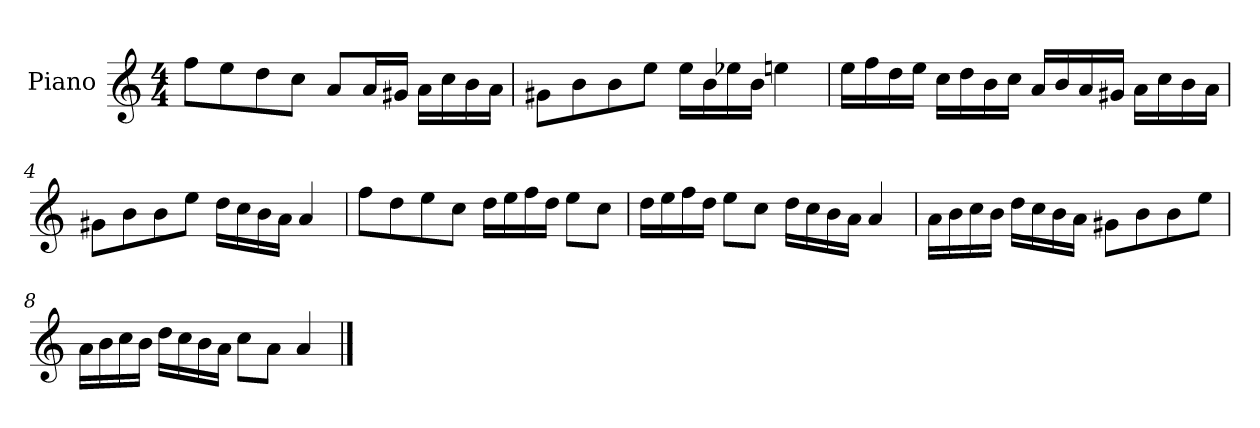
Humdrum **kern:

**kern
*part1
*staff1
*I"Piano
*I'P-no
*clefG2
*k[]
*M4/4
*MM90
=1
8ff\L
8ee\
8dd\
8cc\J
8a/L
16a/L
16g#X/JJ
16a\LL
16cc\
16b\
16a\JJ
=2
8g#X\L
8b\
8b\
8ee\J
16ee\LL
16b\
16ee-X\
16b\JJ
4een\
=3
16ee\LL
16ff\
16dd\
16ee\JJ
16cc\LL
16dd\
16b\
16cc\JJ
16a/LL
16b/
16a/
16g#X/JJ
16a\LL
16cc\
16b\
16a\JJ
!!LO:LB:g=z
=4
8g#X\L
8b\
8b\
8ee\J
16dd\LL
16cc\
16b\
16a\JJ
4a/
=5
8ff\L
8dd\
8ee\
8cc\J
16dd\LL
16ee\
16ff\
16dd\JJ
8ee\L
8cc\J
=6
16dd\LL
16ee\
16ff\
16dd\JJ
8ee\L
8cc\J
16dd\LL
16cc\
16b\
16a\JJ
4a/
=7
16a\LL
16b\
16cc\
16b\JJ
16dd\LL
16cc\
16b\
16a\JJ
8g#X\L
8b\
8b\
8ee\J
!!LO:LB:g=z
=8
16a\LL
16b\
16cc\
16b\JJ
16dd\LL
16cc\
16b\
16a\JJ
8cc\L
8a\J
4a/
==
*-
